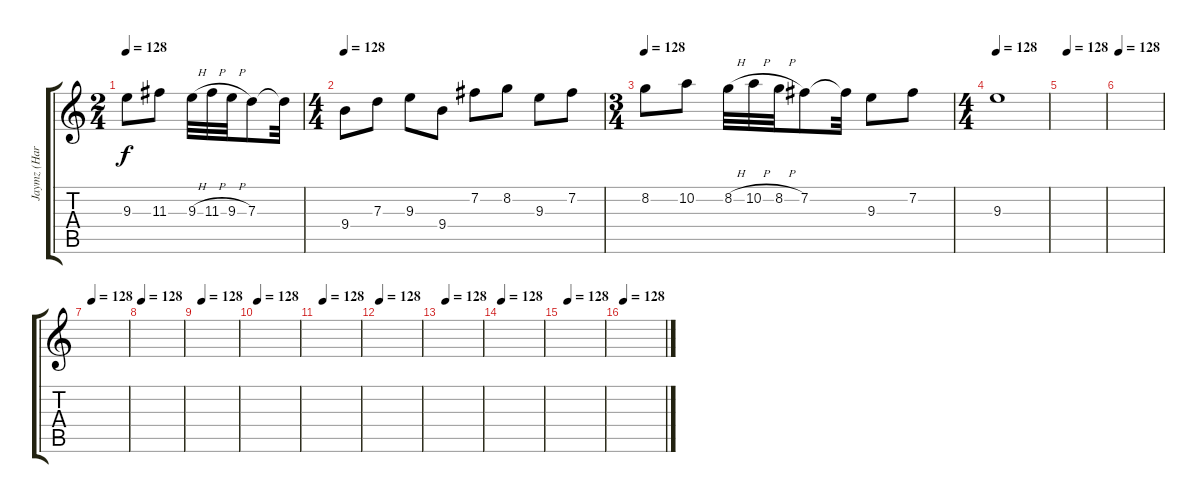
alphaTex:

\track ("Jaymz (Harmony)" "Jaymz (Har") {instrument distortionguitar}
\staff {score tabs}
\tuning (E4 B3 G3 D3 A2 E2) {hide}
\ts (2 4)
\tempo 128
\clef g2
\ks c
9.3.8{dy f} 11.3.8 9.3{h}.32 11.3{h}.32 9.3{h}.32 7.3.8 7.3{t}.32 |
\ts (4 4)
\tempo 128
9.4.8 7.3.8 9.3.8 9.4.8 7.2.8 8.2.8 9.3.8 7.2.8 |
\ts (3 4)
\tempo 128
8.2.8 10.2.8 8.2{h}.32 10.2{h}.32 8.2{h}.32 7.2.8 7.2{t}.32 9.3.8 7.2.8 |
\ts (4 4)
\tempo 128
9.3.1 |
\tempo (128 0.125)
|
\tempo 128
|
\tempo (128 0.125)
|
\tempo 128
|
\tempo (128 0.125)
|
\tempo 128
|
\tempo (128 0.125)
|
\tempo 128
|
\tempo (128 0.125)
|
\tempo 128
|
\tempo (128 0.125)
|
\tempo 128
